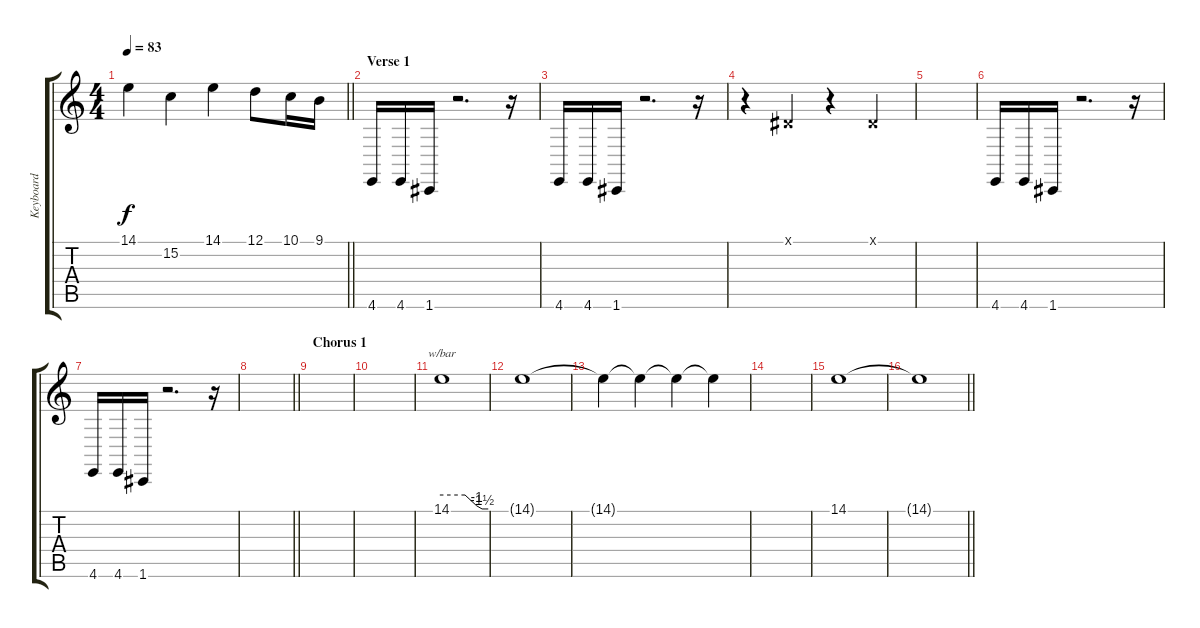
\track ("Keyboard" "Keyboard") {instrument pad7halo}
\staff {score tabs}
\tuning (D4 A3 F3 C3 G2 C2) {hide}
\ts (4 4)
\tempo 83
\clef g2
\barLineRight lightlight
\ks c
14.1.4{dy f} 15.2.4 14.1.4 12.1.8 10.1.16 9.1.16 |
\section ("" "Verse 1")
4.6.16 4.6.16 1.6.16 r.2{d} r.16 |
4.6.16 4.6.16 1.6.16 r.2{d} r.16 |
r.4{instrument choiraahs} 1.1{x}.4 r.4 1.1{x}.4 |
|
4.6.16 4.6.16 1.6.16 r.2{d} r.16 |
4.6.16 4.6.16 1.6.16 r.2{d} r.16 |
\barLineRight lightlight
|
\section ("" "Chorus 1")
|
|
14.1.1{tbe (custom default 0 0 30 0 45 -4 52 -6 57 -6 60 -6) volume 16} |
14.1{t}.1 |
14.1{t}.4{volume 4} 14.1{t}.4 14.1{t}.4 14.1{t}.4 |
|
14.1.1{volume 16} |
\barLineRight lightlight
14.1{t}.1
